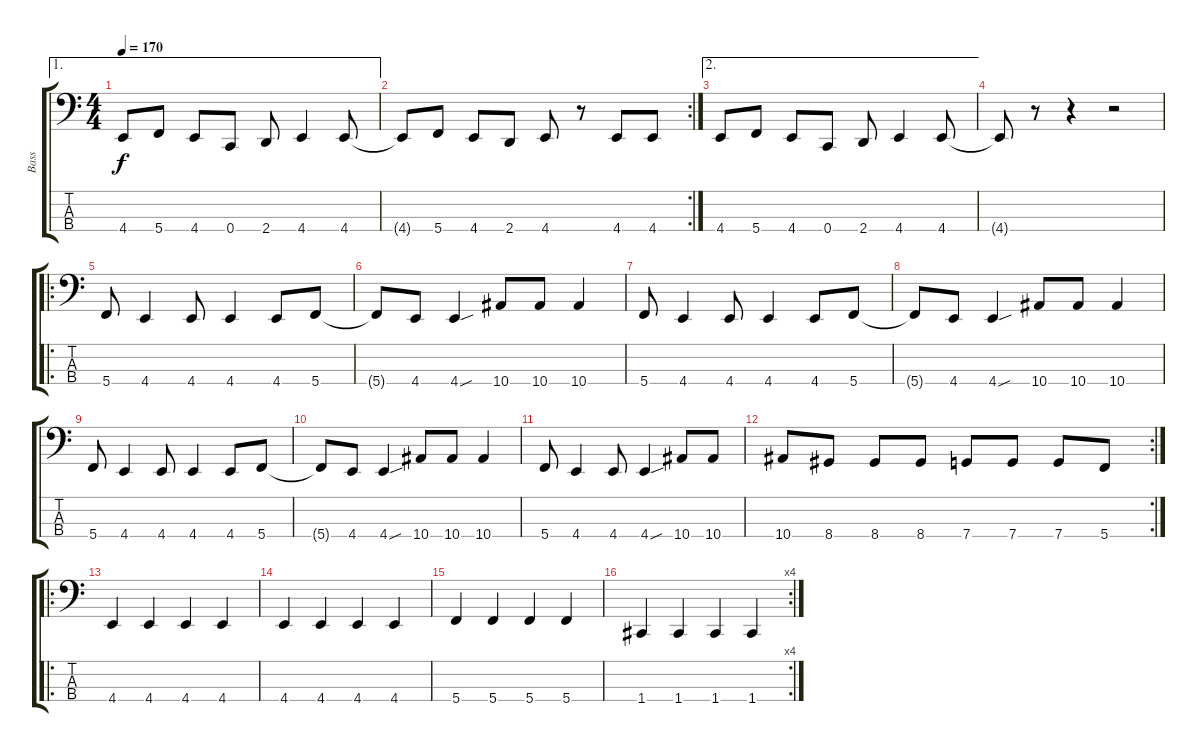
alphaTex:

\track ("Bass" "Bass") {instrument electricbassfinger}
\staff {score tabs}
\tuning (F2 C2 G1 C1) {hide}
\ae 1
\ts (4 4)
\tempo 170
\clef f4
\ks c
4.4.8{dy f} 5.4.8 4.4.8 0.4.8 2.4.8 4.4.4 4.4.8 |
\rc 2
4.4{t}.8 5.4.8 4.4.8 2.4.8 4.4.8 r.8 4.4.8 4.4.8 |
\ae 2
4.4.8 5.4.8 4.4.8 0.4.8 2.4.8 4.4.4 4.4.8 |
4.4{t}.8 r.8 r.4 r.2 |
\ro
5.4.8 4.4.4 4.4.8 4.4.4 4.4.8 5.4.8 |
5.4{t}.8 4.4.8 4.4{sou}.4 10.4.8 10.4.8 10.4.4 |
5.4.8 4.4.4 4.4.8 4.4.4 4.4.8 5.4.8 |
5.4{t}.8 4.4.8 4.4{sou}.4 10.4.8 10.4.8 10.4.4 |
5.4.8 4.4.4 4.4.8 4.4.4 4.4.8 5.4.8 |
5.4{t}.8 4.4.8 4.4{sou}.4 10.4.8 10.4.8 10.4.4 |
5.4.8 4.4.4 4.4.8 4.4{sou}.4 10.4.8 10.4.8 |
\rc 2
10.4.8 8.4.8 8.4.8 8.4.8 7.4.8 7.4.8 7.4.8 5.4.8 |
\ro
4.4.4 4.4.4 4.4.4 4.4.4 |
4.4.4 4.4.4 4.4.4 4.4.4 |
5.4.4 5.4.4 5.4.4 5.4.4 |
\rc 4
1.4.4 1.4.4 1.4.4 1.4.4
